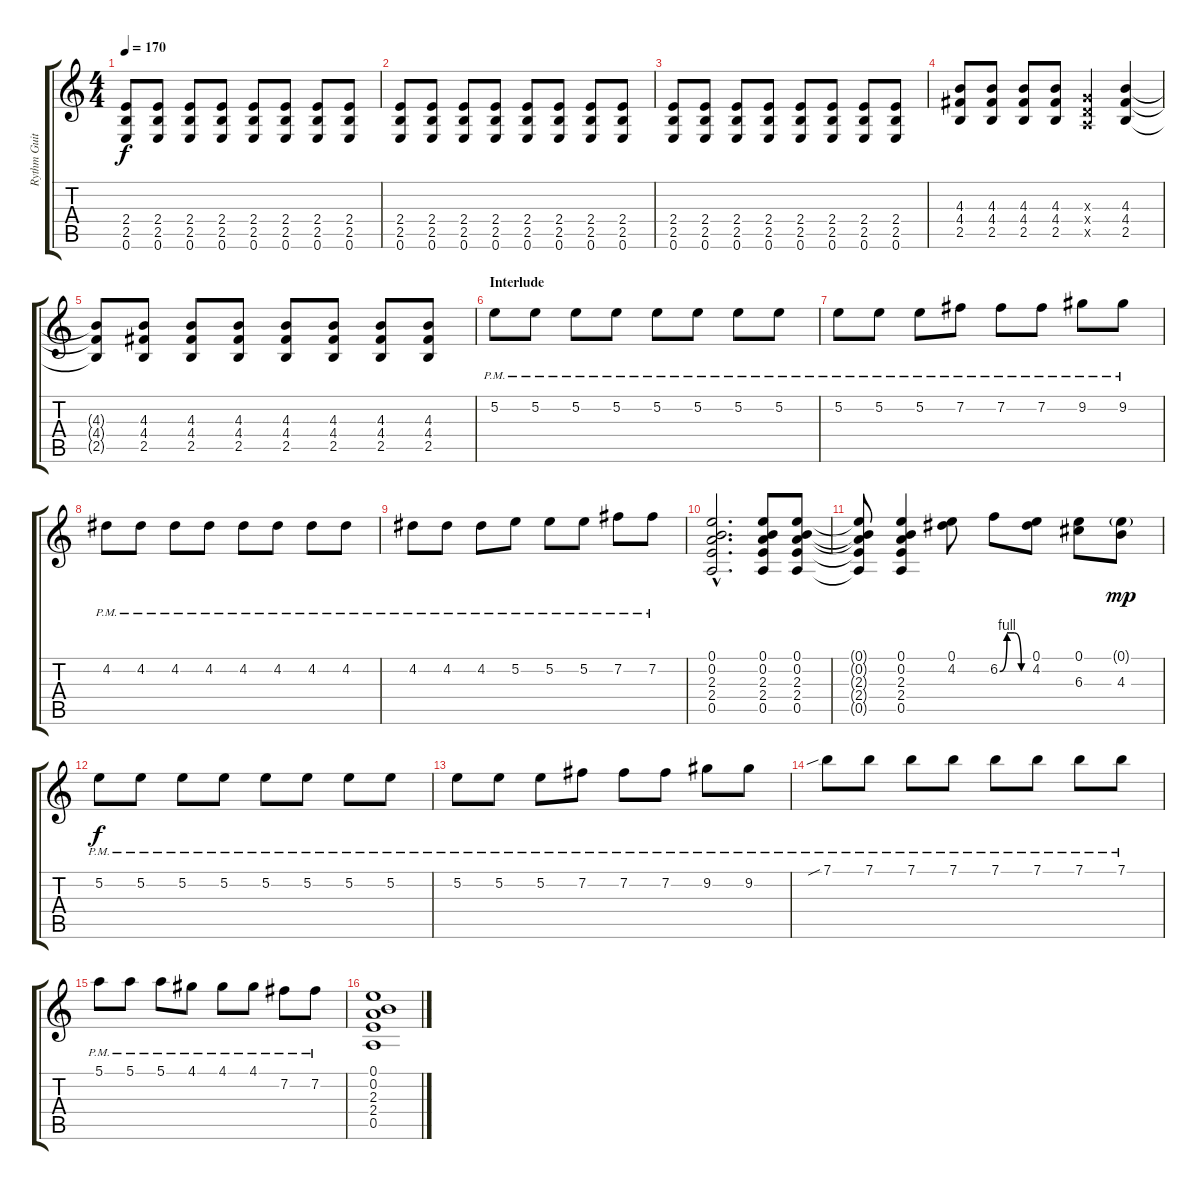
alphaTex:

\track ("Rythm Guitar" "Rythm Guit") {instrument overdrivenguitar}
\staff {score tabs}
\tuning (E4 B3 G3 D3 A2 E2) {hide}
\ts (4 4)
\tempo 170
\clef g2
\ks c
(2.4 2.5 0.6).8{dy f} (2.4 2.5 0.6).8 (2.4 2.5 0.6).8 (2.4 2.5 0.6).8 (2.4 2.5 0.6).8 (2.4 2.5 0.6).8 (2.4 2.5 0.6).8 (2.4 2.5 0.6).8 |
(2.4 2.5 0.6).8 (2.4 2.5 0.6).8 (2.4 2.5 0.6).8 (2.4 2.5 0.6).8 (2.4 2.5 0.6).8 (2.4 2.5 0.6).8 (2.4 2.5 0.6).8 (2.4 2.5 0.6).8 |
(2.4 2.5 0.6).8 (2.4 2.5 0.6).8 (2.4 2.5 0.6).8 (2.4 2.5 0.6).8 (2.4 2.5 0.6).8 (2.4 2.5 0.6).8 (2.4 2.5 0.6).8 (2.4 2.5 0.6).8 |
(4.3 4.4 2.5).8 (4.3 4.4 2.5).8 (4.3 4.4 2.5).8 (4.3 4.4 2.5).8 (0.3{x} 0.4{x} 0.5{x}).4 (4.3 4.4 2.5).4 |
(4.3{t} 4.4{t} 2.5{t}).8 (4.3 4.4 2.5).8 (4.3 4.4 2.5).8 (4.3 4.4 2.5).8 (4.3 4.4 2.5).8 (4.3 4.4 2.5).8 (4.3 4.4 2.5).8 (4.3 4.4 2.5).8 |
\section ("" "Interlude")
5.2{pm}.8 5.2{pm}.8 5.2{pm}.8 5.2{pm}.8 5.2{pm}.8 5.2{pm}.8 5.2{pm}.8 5.2{pm}.8 |
5.2{pm}.8 5.2{pm}.8 5.2{pm}.8 7.2{pm}.8 7.2{pm}.8 7.2{pm}.8 9.2{pm}.8 9.2{pm}.8 |
4.2{pm}.8 4.2{pm}.8 4.2{pm}.8 4.2{pm}.8 4.2{pm}.8 4.2{pm}.8 4.2{pm}.8 4.2{pm}.8 |
4.2{pm}.8 4.2{pm}.8 4.2{pm}.8 5.2{pm}.8 5.2{pm}.8 5.2{pm}.8 7.2{pm}.8 7.2{pm}.8 |
(0.1{hac} 0.2{hac} 2.3{hac} 2.4{hac} 0.5{hac}).2{d} (0.1 0.2 2.3 2.4 0.5).8 (0.1 0.2 2.3 2.4 0.5).8 |
(0.1{t} 0.2{t} 2.3{t} 2.4{t} 0.5{t}).8 (0.1 0.2 2.3 2.4 0.5).4 (0.1 4.2).8 6.2{be (custom 0 0 15 4 30 4 45 0 60 0)}.8 (0.1 4.2).8 (0.1 6.3).8 (0.1{g} 4.3).8{dy mp} |
5.2{pm}.8{dy f} 5.2{pm}.8 5.2{pm}.8 5.2{pm}.8 5.2{pm}.8 5.2{pm}.8 5.2{pm}.8 5.2{pm}.8 |
5.2{pm}.8 5.2{pm}.8 5.2{pm}.8 7.2{pm}.8 7.2{pm}.8 7.2{pm}.8 9.2{pm}.8 9.2{pm}.8 |
7.1{sib pm}.8 7.1{pm}.8 7.1{pm}.8 7.1{pm}.8 7.1{pm}.8 7.1{pm}.8 7.1{pm}.8 7.1{pm}.8 |
5.1{pm}.8 5.1{pm}.8 5.1{pm}.8 4.1{pm}.8 4.1{pm}.8 4.1{pm}.8 7.2{pm}.8 7.2{pm}.8 |
(0.1 0.2 2.3 2.4 0.5).1
